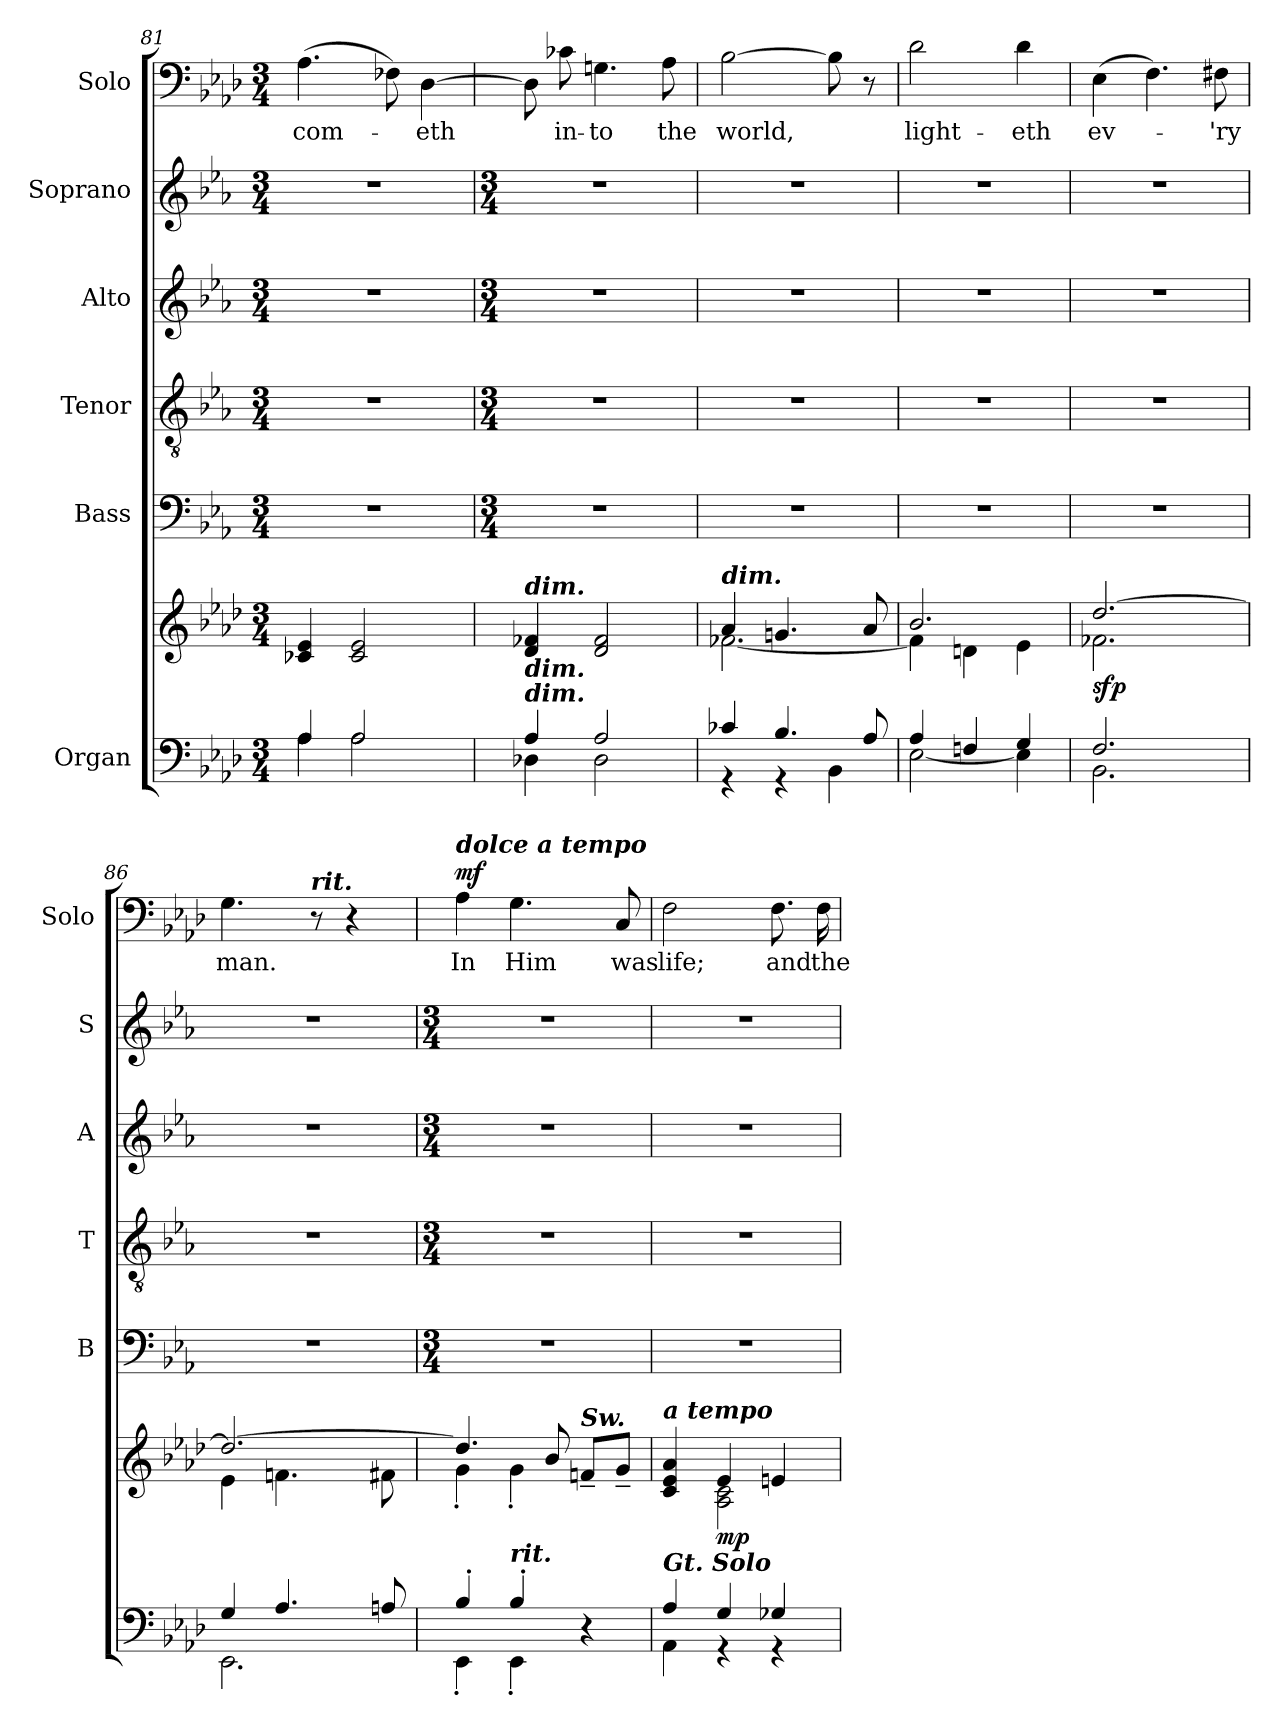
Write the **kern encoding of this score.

**kern	**kern	**dynam	**kern	**kern	**kern	**kern	**kern	**text	**dynam
*part6	*part6	*part6	*part5	*part4	*part3	*part2	*part1	*part1	*part1
*staff7	*staff6	*staff6/7	*staff5	*staff4	*staff3	*staff2	*staff1	*staff1	*staff1
*I"Organ	*	*	*I"Bass	*I"Tenor	*I"Alto	*I"Soprano	*I"Solo	*	*
*	*	*	*I'B	*I'T	*I'A	*I'S	*I'Solo	*	*
*clefF4	*clefG2	*	*clefF4	*clefGv2	*clefG2	*clefG2	*clefF4	*	*
*k[b-e-a-d-]	*k[b-e-a-d-]	*	*k[b-e-a-]	*k[b-e-a-]	*k[b-e-a-]	*k[b-e-a-]	*k[b-e-a-d-]	*	*
*A-:	*A-:	*	*E-:	*E-:	*E-:	*E-:	*A-:	*	*
*M3/4	*M3/4	*	*M3/4	*M3/4	*M3/4	*M3/4	*M3/4	*	*
=81	=81	=81	=81	=81	=81	=81	=81	=81	=81
*^	*	*	*	*	*	*	*	*	*
!	!	!	!	!	!	!	!	!	!LO:LY:b	!
4A-/	4A-\	4c-X 4e-	.	2.r	2.r	2.r	2.r	(>4.A-	com-	.
2A-/	2A-\	2c- 2e-	.	.	.	.	.	.	.	.
.	.	.	.	.	.	.	.	8F-X)	.	.
!	!	!	!	!	!	!	!	!	!LO:LY:b	!
.	.	.	.	.	.	.	.	[4D-	eth	.
!!LO:LB:g=z
=82	=82	=82	=82	=82	=82	=82	=82	=82	=82	=82
*	*	*	*	*M3/4	*M3/4	*M3/4	*M3/4	*	*	*
!	!	!LO:TX:a:Bi:t=dim.	!	!	!	!	!	!	!	!
!LO:TX:a:Bi:t=dim.	!	!	!	!	!	!	!	!	!	!
!LO:TX:a:Bi:t=dim.	!	!	!	!	!	!	!	!	!	!
4A-/	4D-X\	4d- 4f-X	.	2.r	2.r	2.r	2.r	8D-]	.	.
!	!	!	!	!	!	!	!	!	!LO:LY:b	!
.	.	.	.	.	.	.	.	8c-X	in-	.
!	!	!	!	!	!	!	!	!	!LO:LY:b	!
2A-/	2D-\	2d- 2f-	.	.	.	.	.	4.Gn	-to	.
!	!	!	!	!	!	!	!	!	!LO:LY:b	!
.	.	.	.	.	.	.	.	8A-	the	.
!!LO:LB:g=z
=83	=83	=83	=83	=83	=83	=83	=83	=83	=83	=83
*	*	*^	*	*	*	*	*	*	*	*
!	!	!LO:TX:a:Bi:t=dim.	!	!	!	!	!	!	!	!	!
!	!	!	!	!	!	!	!	!	!	!LO:LY:b	!
4c-X/	4r	4a-/	[2.f-X\	.	2.r	2.r	2.r	2.r	[2B-	world,	.
4.B-/	4r	4.gn/	.	.	.	.	.	.	.	.	.
.	4BB-\	.	.	.	.	.	.	.	8B-]	.	.
8A-/	.	8a-/	.	.	.	.	.	.	8r	.	.
=84	=84	=84	=84	=84	=84	=84	=84	=84	=84	=84	=84
!	!	!	!	!	!	!	!	!	!	!LO:LY:b	!
4A-/	[2E-\	2.b-/	4f-\]	.	2.r	2.r	2.r	2.r	2d-	light-	.
4Fn/	.	.	4dn\	.	.	.	.	.	.	.	.
!	!	!	!	!	!	!	!	!	!	!LO:LY:b	!
4G/	4E-\]	.	4e-\	.	.	.	.	.	4d-	-eth	.
=85	=85	=85	=85	=85	=85	=85	=85	=85	=85	=85	=85
!	!	!	!	!LO:DY:b	!	!	!	!	!	!LO:LY:b	!
!	!	!	!	!LO:DY:n=1:b	!	!	!	!	!	!	!
2.F/	2.BB-\	[2.dd-/	2.f-X\	sf p	2.r	2.r	2.r	2.r	(>4E-	ev-	.
.	.	.	.	.	.	.	.	.	4.F)	.	.
!	!	!	!	!	!	!	!	!	!	!LO:LY:b	!
.	.	.	.	.	.	.	.	.	8F#X	'ry	.
=86	=86	=86	=86	=86	=86	=86	=86	=86	=86	=86	=86
!	!	!	!	!	!	!	!	!	!	!LO:LY:b	!
4G/	2.EE-\	2.dd-/_	4e-\	.	2.r	2.r	2.r	2.r	4.G	man.	.
4.A-/	.	.	4.fn\	.	.	.	.	.	.	.	.
!	!	!	!	!	!	!	!	!	!LO:TX:a:Bi:t=rit.	!	!
.	.	.	.	.	.	.	.	.	8r	.	.
.	.	.	.	.	.	.	.	.	4r	.	.
8An/	.	.	8f#X\	.	.	.	.	.	.	.	.
!!LO:LB:g=z
=87	=87	=87	=87	=87	=87	=87	=87	=87	=87	=87	=87
*	*	*	*	*	*M3/4	*M3/4	*M3/4	*M3/4	*	*	*
!	!	!	!	!	!	!	!	!	!LO:TX:a:Bi:t=dolce a tempo	!	!
!	!	!	!	!	!	!	!	!	!	!LO:LY:b	!LO:DY:b
4B-'/	4EE-'\	4.dd-/]	4g'\	.	2.r	2.r	2.r	2.r	4A-	In	mf
!LO:TX:a:Bi:t=rit.	!	!	!	!	!	!	!	!	!	!	!
!	!	!	!	!	!	!	!	!	!	!LO:LY:b	!
4B-'/	4EE-'\	.	4g'\	.	.	.	.	.	4.G	Him	.
.	.	8b-/	.	.	.	.	.	.	.	.	.
!	!	!LO:TX:a:Bi:t=Sw.	!	!	!	!	!	!	!	!	!
4r	4ryy	8fn~/L	4ryy	.	.	.	.	.	.	.	.
!	!	!	!	!	!	!	!	!	!	!LO:LY:b	!
.	.	8g~/J	.	.	.	.	.	.	8C	was	.
!!LO:LB:g=z
=88	=88	=88	=88	=88	=88	=88	=88	=88	=88	=88	=88
!	!	!LO:TX:a:Bi:t=a tempo	!	!	!	!	!	!	!	!	!
!LO:TX:a:Bi:t=Gt. Solo	!	!	!	!	!	!	!	!	!	!	!
!	!	!	!	!LO:DY:b=2	!	!	!	!	!	!LO:LY:b	!
!	!	!	!	!LO:DY:n=1:b=2	!	!	!	!	!	!	!
!	!	!	!	!LO:DY:n=2:b	!	!	!	!	!	!	!
4A-/	4AA-\	4c/ 4e-/ 4a-/	4ryy	mp mp mp	2.r	2.r	2.r	2.r	2F	life;	.
!	!	!	!	!LO:DY:n=3:b	!	!	!	!	!	!	!
4G/	4r	4e-/	2A-\ 2c\	mp	.	.	.	.	.	.	.
!	!	!	!	!	!	!	!	!	!	!LO:LY:b	!
4G-X/	4r	4en/	.	.	.	.	.	.	8.F	and	.
!	!	!	!	!	!	!	!	!	!	!LO:LY:b	!
.	.	.	.	.	.	.	.	.	16F	the	.
*v	*v	*	*	*	*	*	*	*	*	*	*
*	*v	*v	*	*	*	*	*	*	*	*
=	=	=	=	=	=	=	=	=	=
*-	*-	*-	*-	*-	*-	*-	*-	*-	*-
